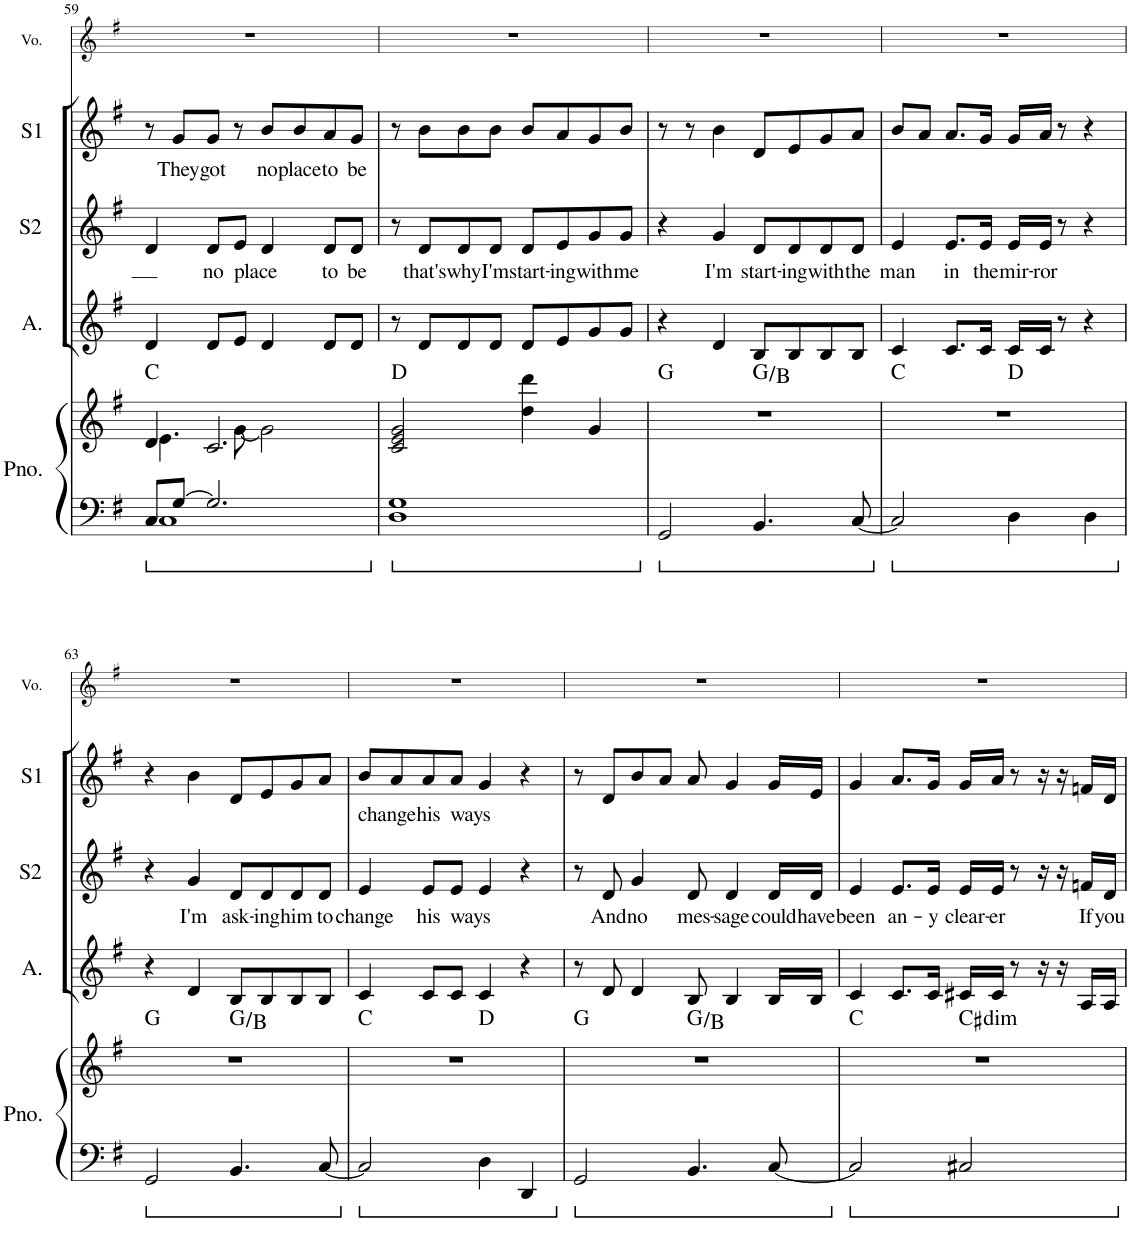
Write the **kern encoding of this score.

**kern	**kern	**harte	**kern	**kern	**text	**kern	**text	**kern
*part5	*part5	*part5	*part4	*part3	*part3	*part2	*part2	*part1
*staff6	*staff5	*	*staff4	*staff3	*staff3	*staff2	*staff2	*staff1
*I"Piano	*	*	*I"Alto	*I"Soprano 2	*	*I"Soprano 1	*	*I"Voice
*I'Pno.	*	*	*I'A.	*I'S2	*	*I'S1	*	*I'Vo.
!!LO:PB:g=z
*clefF4	*clefG2	*	*clefG2	*clefG2	*	*clefG2	*	*clefG2
*	*	*	*Trd1c2	*	*	*	*	*
*k[f#]	*k[f#]	*	*k[f#]	*k[f#]	*	*k[f#]	*	*k[f#]
*G:	*G:	*	*G:	*G:	*	*G:	*	*G:
*M4/4	*M4/4	*	*M4/4	*M4/4	*	*M4/4	*	*M4/4
=59	=59	=59	=59	=59	=59	=59	=59	=59
*^	*^	*	*	*	*	*	*	*
8C/L	1C	4d/	4.e\	C:maj	4d/	4d/	.	8r	.	1r
!	!	!	!	!	!	!	!	!	!LO:LY:b	!
[8G/J	.	.	.	.	.	.	.	8g/L	They	.
!	!	!	!	!	!	!	!LO:LY:b	!	!LO:LY:b	!
2.G/]	.	2.c/	.	.	8d/L	8d/L	no	8g/J	got	.
!	!	!	!	!	!	!	!LO:LY:b	!	!	!
.	.	.	[8g\	.	8e/J	8e/J	place	8r	.	.
!	!	!	!	!	!	!	!	!	!LO:LY:b	!
.	.	.	2g\]	.	4d/	4d/	.	8b/L	no	.
!	!	!	!	!	!	!	!	!	!LO:LY:b	!
.	.	.	.	.	.	.	.	8b/	place	.
!	!	!	!	!	!	!	!LO:LY:b	!	!LO:LY:b	!
.	.	.	.	.	8d/L	8d/L	to	8a/	to	.
!	!	!	!	!	!	!	!LO:LY:b	!	!LO:LY:b	!
.	.	.	.	.	8d/J	8d/J	be	8g/J	be	.
*v	*v	*	*	*	*	*	*	*	*	*
*	*v	*v	*	*	*	*	*	*	*
=60	=60	=60	=60	=60	=60	=60	=60	=60
1D 1G	2c/ 2e/ 2g/	D:maj	8r	8r	.	8r	.	1r
!	!	!	!	!	!LO:LY:b	!	!	!
.	.	.	8d/L	8d/L	that's	8b\L	.	.
!	!	!	!	!	!LO:LY:b	!	!	!
.	.	.	8d/	8d/	why	8b\	.	.
!	!	!	!	!	!LO:LY:b	!	!	!
.	.	.	8d/J	8d/J	I'm	8b\J	.	.
!	!	!	!	!	!LO:LY:b	!	!	!
.	4dd\ 4ddd\	.	8d/L	8d/L	start-	8b/L	.	.
!	!	!	!	!	!LO:LY:b	!	!	!
.	.	.	8e/	8e/	-ing	8a/	.	.
!	!	!	!	!	!LO:LY:b	!	!	!
.	4g/	.	8g/	8g/	with	8g/	.	.
!	!	!	!	!	!LO:LY:b	!	!	!
.	.	.	8g/J	8g/J	me	8b/J	.	.
=61	=61	=61	=61	=61	=61	=61	=61	=61
*	*^	*	*	*	*	*	*	*
2GG/	1r	2ryy	G:maj	4r	4r	.	8r	.	1r
.	.	.	.	.	.	.	8r	.	.
!	!	!	!	!	!	!LO:LY:b	!	!	!
.	.	.	.	4d/	4g/	I'm	4b\	.	.
!	!	!	!	!	!	!LO:LY:b	!	!	!
4.BB/	.	2ryy	G:maj/3	8B/L	8d/L	start-	8d/L	.	.
!	!	!	!	!	!	!LO:LY:b	!	!	!
.	.	.	.	8B/	8d/	-ing	8e/	.	.
!	!	!	!	!	!	!LO:LY:b	!	!	!
.	.	.	.	8B/	8d/	with	8g/	.	.
!	!	!	!	!	!	!LO:LY:b	!	!	!
[8C/	.	.	.	8B/J	8d/J	the	8a/J	.	.
=62	=62	=62	=62	=62	=62	=62	=62	=62	=62
!	!	!	!	!	!	!LO:LY:b	!	!	!
2C/]	1r	2ryy	C:maj	4c/	4e/	man	8b/L	.	1r
.	.	.	.	.	.	.	8a/J	.	.
!	!	!	!	!	!	!LO:LY:b	!	!	!
.	.	.	.	8.c/L	8.e/L	in	8.a/L	.	.
!	!	!	!	!	!	!LO:LY:b	!	!	!
.	.	.	.	16c/Jk	16e/Jk	the	16g/Jk	.	.
!	!	!	!	!	!	!LO:LY:b	!	!	!
4D\	.	2ryy	D:maj	16c/LL	16e/LL	mir-	16g/LL	.	.
!	!	!	!	!	!	!LO:LY:b	!	!	!
.	.	.	.	16c/JJ	16e/JJ	-ror	16a/JJ	.	.
.	.	.	.	8r	8r	.	8r	.	.
4D\	.	.	.	4r	4r	.	4r	.	.
!!LO:LB:g=z
=63	=63	=63	=63	=63	=63	=63	=63	=63	=63
2GG/	1r	2ryy	G:maj	4r	4r	.	4r	.	1r
!	!	!	!	!	!	!LO:LY:b	!	!	!
.	.	.	.	4d/	4g/	I'm	4b\	.	.
!	!	!	!	!	!	!LO:LY:b	!	!	!
4.BB/	.	2ryy	G:maj/3	8B/L	8d/L	ask-	8d/L	.	.
!	!	!	!	!	!	!LO:LY:b	!	!	!
.	.	.	.	8B/	8d/	-ing	8e/	.	.
!	!	!	!	!	!	!LO:LY:b	!	!	!
.	.	.	.	8B/	8d/	him	8g/	.	.
!	!	!	!	!	!	!LO:LY:b	!	!	!
[8C/	.	.	.	8B/J	8d/J	to	8a/J	.	.
=64	=64	=64	=64	=64	=64	=64	=64	=64	=64
!	!	!	!	!	!	!LO:LY:b	!	!LO:LY:b	!
2C/]	1r	2ryy	C:maj	4c/	4e/	change	8b/L	change	1r
.	.	.	.	.	.	.	8a/	.	.
!	!	!	!	!	!	!LO:LY:b	!	!LO:LY:b	!
.	.	.	.	8c/L	8e/L	his	8a/	his	.
!	!	!	!	!	!	!LO:LY:b	!	!LO:LY:b	!
.	.	.	.	8c/J	8e/J	ways	8a/J	ways	.
4D\	.	2ryy	D:maj	4c/	4e/	.	4g/	.	.
4DD/	.	.	.	4r	4r	.	4r	.	.
=65	=65	=65	=65	=65	=65	=65	=65	=65	=65
2GG/	1r	2ryy	G:maj	8r	8r	.	8r	.	1r
!	!	!	!	!	!	!LO:LY:b	!	!	!
.	.	.	.	8d/	8d/	And	8d/L	.	.
!	!	!	!	!	!	!LO:LY:b	!	!	!
.	.	.	.	4d/	4g/	no	8b/	.	.
.	.	.	.	.	.	.	8a/J	.	.
!	!	!	!	!	!	!LO:LY:b	!	!	!
4.BB/	.	2ryy	G:maj/3	8B/	8d/	mes-	8a/	.	.
!	!	!	!	!	!	!LO:LY:b	!	!	!
.	.	.	.	4B/	4d/	-sage	4g/	.	.
!	!	!	!	!	!	!LO:LY:b	!	!	!
[8C/	.	.	.	16B/LL	16d/LL	could	16g/LL	.	.
!	!	!	!	!	!	!LO:LY:b	!	!	!
.	.	.	.	16B/JJ	16d/JJ	have	16e/JJ	.	.
=66	=66	=66	=66	=66	=66	=66	=66	=66	=66
!	!	!	!	!	!	!LO:LY:b	!	!	!
2C/]	1r	2ryy	C:maj	4c/	4e/	been	4g/	.	1r
!	!	!	!	!	!	!LO:LY:b	!	!	!
.	.	.	.	8.c/L	8.e/L	an-	8.a/L	.	.
!	!	!	!	!	!	!LO:LY:b	!	!	!
.	.	.	.	16c/Jk	16e/Jk	-y	16g/Jk	.	.
!	!	!	!LO:H:kt=dim	!	!	!LO:LY:b	!	!	!
2C#X/	.	2ryy	C#:dim	16c#X/LL	16e/LL	clear-	16g/LL	.	.
!	!	!	!	!	!	!LO:LY:b	!	!	!
.	.	.	.	16c#/JJ	16e/JJ	-er	16a/JJ	.	.
.	.	.	.	8r	8r	.	8r	.	.
.	.	.	.	16r	16r	.	16r	.	.
.	.	.	.	16r	16r	.	16r	.	.
!	!	!	!	!	!	!LO:LY:b	!	!	!
.	.	.	.	16A/LL	16fn/LL	If	16fn/LL	.	.
!	!	!	!	!	!	!LO:LY:b	!	!	!
.	.	.	.	16A/JJ	16d/JJ	you	16d/JJ	.	.
*	*v	*v	*	*	*	*	*	*	*
=	=	=	=	=	=	=	=	=
*-	*-	*-	*-	*-	*-	*-	*-	*-
